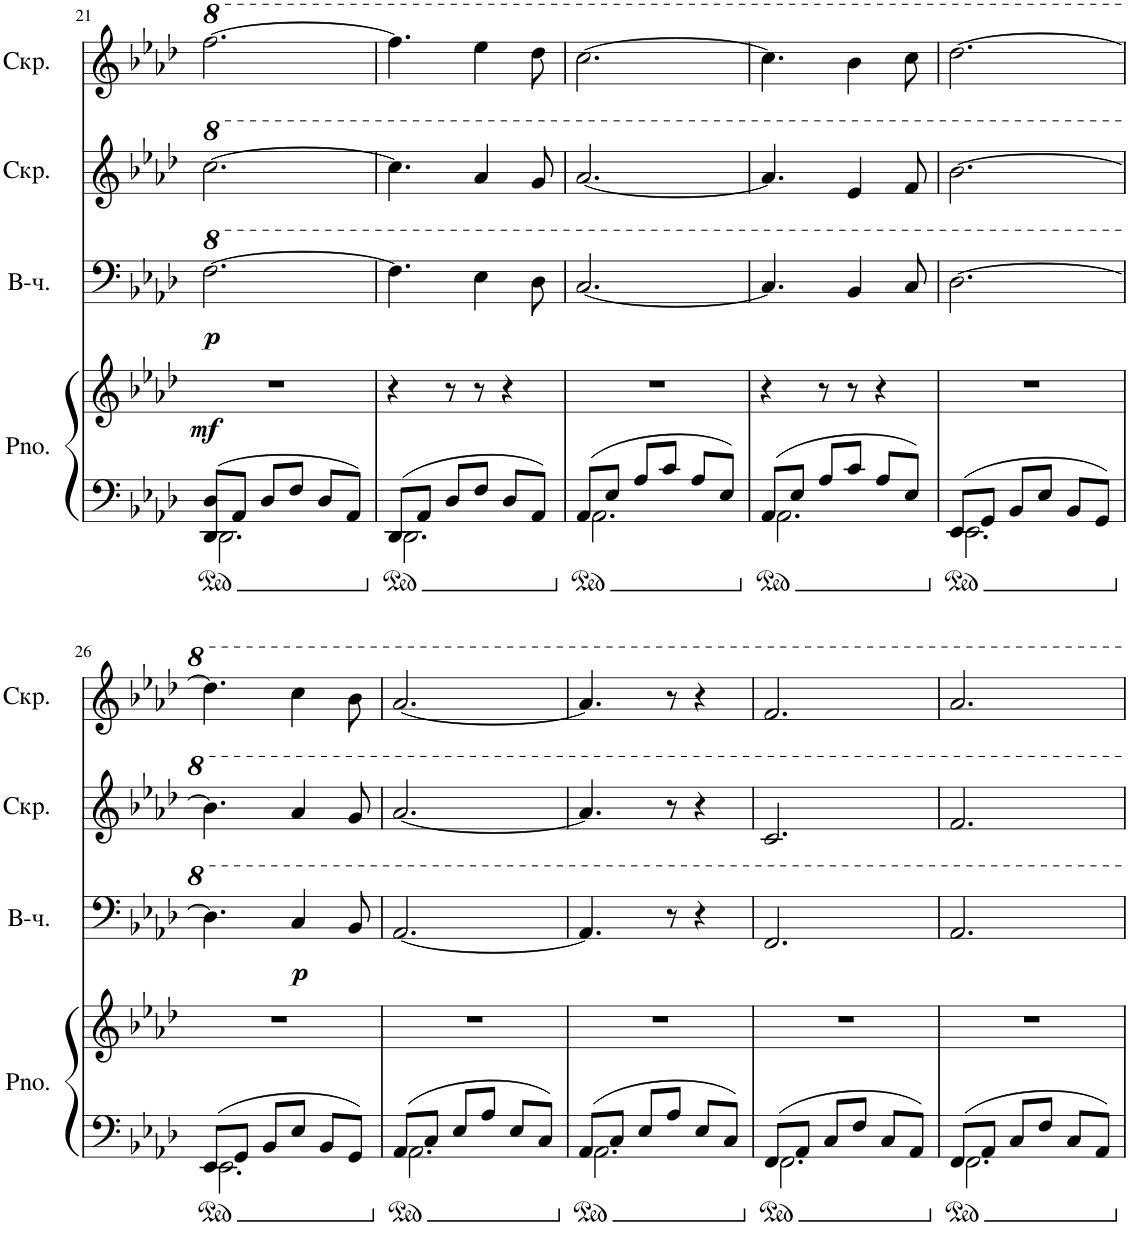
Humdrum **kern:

**kern	**kern	**dynam	**kern	**dynam	**kern	**kern
*part4	*part4	*part4	*part3	*part3	*part2	*part1
*staff5	*staff4	*staff4/5	*staff3	*staff3	*staff2	*staff1
*I"Piano	*	*	*I"Виолончель	*	*I"Скрипка	*I"Скрипка
*I'Pno.	*	*	*	*	*	*
!!LO:PB:g=z
*clefF4	*clefG2	*	*clefF4	*	*clefG2	*clefG2
*k[b-e-a-d-]	*k[b-e-a-d-]	*	*k[b-e-a-d-]	*	*k[b-e-a-d-]	*k[b-e-a-d-]
*M3/4	*M3/4	*	*M3/4	*	*M3/4	*M3/4
=21	=21	=21	=21	=21	=21	=21
*^	*	*	*	*	*	*
!	!	!	!LO:DY:a=2	!	!LO:DY:b	!	!
8DD-/ 8D-/L	2.DD-\	2.r	mf	[2.f\	p	[2.ccc\	[2.fff\
8AA-/J	.	.	.	.	.	.	.
8D-/L	.	.	.	.	.	.	.
8F/J	.	.	.	.	.	.	.
8D-/L	.	.	.	.	.	.	.
8AA-/J	.	.	.	.	.	.	.
=22	=22	=22	=22	=22	=22	=22	=22
8DD-/L	2.DD-\	4r	.	4.f\]	.	4.ccc\]	4.fff\]
8AA-/J	.	.	.	.	.	.	.
8D-/L	.	8r	.	.	.	.	.
8F/J	.	8r	.	4e-\	.	4aa-/	4eee-\
8D-/L	.	4r	.	.	.	.	.
8AA-/J	.	.	.	8d-\	.	8gg/	8ddd-\
=23	=23	=23	=23	=23	=23	=23	=23
8AA-/L	2.AA-\	2.r	.	[2.c/	.	[2.aa-/	[2.ccc\
8E-/J	.	.	.	.	.	.	.
8A-/L	.	.	.	.	.	.	.
8c/J	.	.	.	.	.	.	.
8A-/L	.	.	.	.	.	.	.
8E-/J	.	.	.	.	.	.	.
=24	=24	=24	=24	=24	=24	=24	=24
8AA-/L	2.AA-\	4r	.	4.c/]	.	4.aa-/]	4.ccc\]
8E-/J	.	.	.	.	.	.	.
8A-/L	.	8r	.	.	.	.	.
8c/J	.	8r	.	4B-/	.	4ee-/	4bb-\
8A-/L	.	4r	.	.	.	.	.
8E-/J	.	.	.	8c/	.	8ff/	8ccc\
=25	=25	=25	=25	=25	=25	=25	=25
8EE-/L	2.EE-\	2.r	.	[2.d-\	.	[2.bb-\	[2.ddd-\
8GG/J	.	.	.	.	.	.	.
8BB-/L	.	.	.	.	.	.	.
8E-/J	.	.	.	.	.	.	.
8BB-/L	.	.	.	.	.	.	.
8GG/J	.	.	.	.	.	.	.
!!LO:LB:g=z
=26	=26	=26	=26	=26	=26	=26	=26
8EE-/L	2.EE-\	2.r	.	4.d-\]	.	4.bb-\]	4.ddd-\]
8GG/J	.	.	.	.	.	.	.
8BB-/L	.	.	.	.	.	.	.
!	!	!	!	!	!LO:DY:b	!	!
8E-/J	.	.	.	4c/	p	4aa-/	4ccc\
8BB-/L	.	.	.	.	.	.	.
8GG/J	.	.	.	8B-/	.	8gg/	8bb-\
=27	=27	=27	=27	=27	=27	=27	=27
8AA-/L	2.AA-\	2.r	.	[2.A-/	.	[2.aa-/	[2.aa-/
8C/J	.	.	.	.	.	.	.
8E-/L	.	.	.	.	.	.	.
8A-/J	.	.	.	.	.	.	.
8E-/L	.	.	.	.	.	.	.
8C/J	.	.	.	.	.	.	.
=28	=28	=28	=28	=28	=28	=28	=28
8AA-/L	2.AA-\	2.r	.	4.A-/]	.	4.aa-/]	4.aa-/]
8C/J	.	.	.	.	.	.	.
8E-/L	.	.	.	.	.	.	.
8A-/J	.	.	.	8r	.	8r	8r
8E-/L	.	.	.	4r	.	4r	4r
8C/J	.	.	.	.	.	.	.
=29	=29	=29	=29	=29	=29	=29	=29
8FF/L	2.FF\	2.r	.	2.F/	.	2.cc/	2.ff/
8AA-/J	.	.	.	.	.	.	.
8C/L	.	.	.	.	.	.	.
8F/J	.	.	.	.	.	.	.
8C/L	.	.	.	.	.	.	.
8AA-/J	.	.	.	.	.	.	.
=30	=30	=30	=30	=30	=30	=30	=30
8FF/L	2.FF\	2.r	.	2.A-/	.	2.ff/	2.aa-/
8AA-/J	.	.	.	.	.	.	.
8C/L	.	.	.	.	.	.	.
8F/J	.	.	.	.	.	.	.
8C/L	.	.	.	.	.	.	.
8AA-/J	.	.	.	.	.	.	.
*v	*v	*	*	*	*	*	*
=	=	=	=	=	=	=
*-	*-	*-	*-	*-	*-	*-
